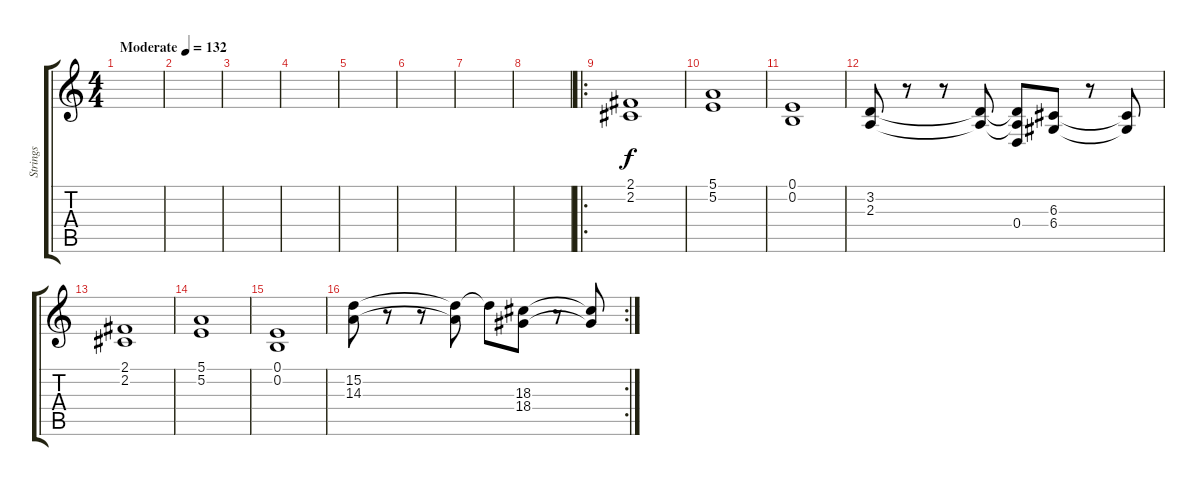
\track ("Strings" "Strings") {instrument stringensemble1}
\staff {score tabs}
\tuning (E4 B3 G3 D3 A2 D2) {hide}
\ts (4 4)
\tempo (132 "Moderate")
\clef g2
\ks c
|
|
|
|
|
|
|
|
\ro
(2.1 2.2).1 |
(5.1 5.2).1 |
(0.1 0.2).1 |
(3.2 2.3).8 r.8 r.8 (3.2{t} 2.3{t}).8 (3.2{t} 2.3{t} 0.4).8 (6.3 6.4).8 r.8 (6.3{t} 6.4{t}).8 |
(2.1 2.2).1 |
(5.1 5.2).1 |
(0.1 0.2).1 |
\rc 2
(15.2 14.3).8 r.8 r.8 (15.2{t} 14.3{t}).8 15.2{t}.8 (18.3 18.4).8 r.8 (18.3{t} 18.4{t}).8
